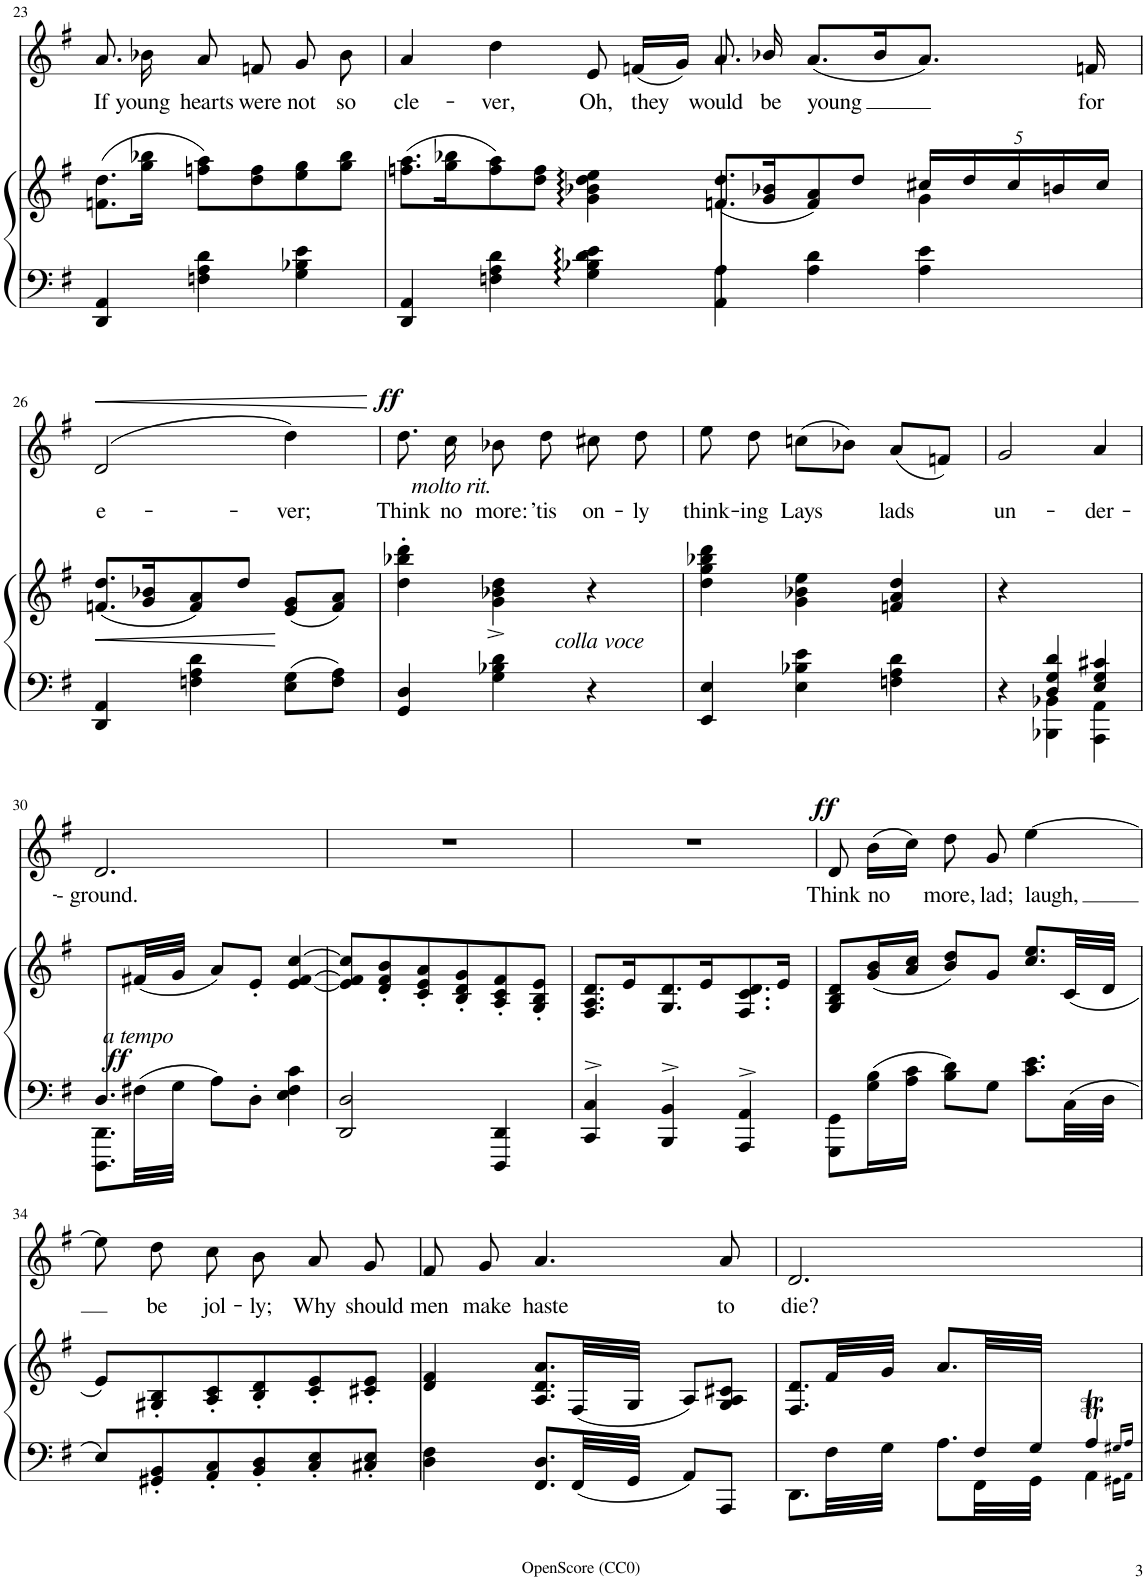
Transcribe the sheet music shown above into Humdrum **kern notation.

**kern	**kern	**dynam	**kern	**text	**dynam
*part2	*part2	*part2	*part1	*part1	*part1
*staff3	*staff2	*staff2/3	*staff1	*staff1	*staff1
*I"Piano	*	*	*I"Voice	*	*
*I'Pno	*	*	*	*	*
!!LO:PB:g=z
*clefF4	*clefG2	*	*clefG2	*	*
*k[f#]	*k[f#]	*	*k[f#]	*	*
*M3/4	*M3/4	*	*M3/4	*	*
=23	=23	=23	=23	=23	=23
!	!	!	!	!LO:LY:b	!
4DD/ 4AA/	(8.fn\ 8.dd\L	.	8.a/	If	.
!	!	!	!	!LO:LY:b	!
.	16gg\ 16bb-X\Jk	.	16b-X\	young	.
!	!	!	!	!LO:LY:b	!
4Fn\ 4A\ 4d\	8ffn\ 8aa\L)	.	8a/	hearts	.
!	!	!	!	!LO:LY:b	!
.	8dd\ 8ff\	.	8fn/	were	.
!	!	!	!	!LO:LY:b	!
4G\ 4B-X\ 4e\	8ee\ 8gg\	.	8g/	not	.
!	!	!	!	!LO:LY:b	!
.	8gg\ 8bb-\J	.	8b-\	so	.
=24	=24	=24	=24	=24	=24
!	!	!	!	!LO:LY:b	!
4DD/ 4AA/	(8.ffn\ 8.aa\L	.	4a/	cle-	.
.	16gg\ 16bb-X\K	.	.	.	.
!	!	!	!	!LO:LY:b	!
4Fn\ 4A\ 4d\	8ff\ 8aa\)	.	4dd\	-ver,	.
.	8dd\ 8ff\J	.	.	.	.
!	!	!	!	!LO:LY:b	!
4G\ 4B-X\ 4d\ 4e\	4g\ 4b-X\ 4dd\ 4ee\	.	8e/	Oh,	.
!	!	!	!	!LO:LY:b	!
.	.	.	(16fn/LL	they	.
.	.	.	16g/JJ)	.	.
=25	=25	=25	=25	=25	=25
*	*^	*	*	*	*
!	!	!	!	!	!LO:LY:b	!
4AA\ 4A\	(8.fn/ 8.dd/L	2ryy	.	8.a/	would	.
!	!	!	!	!	!LO:LY:b	!
.	16g/ 16b-X/K	.	.	16b-X/	be	.
!	!	!	!	!	!LO:LY:b	!
4A\ 4d\	8f/ 8a/)	.	.	(8.a/L	young	.
.	8dd/J	.	.	.	.	.
.	.	.	.	16b-/K	.	.
*	*Xbrackettup	*	*	*	*	*
4A\ 4e\	20cc#X/LL	4g\	.	8.a/J)	.	.
.	20dd/	.	.	.	.	.
.	20cc#/	.	.	.	.	.
.	20bn/	.	.	.	.	.
!	!	!	!	!	!LO:LY:b	!
.	.	.	.	16fn/	for	.
.	20cc#/JJ	.	.	.	.	.
*	*v	*v	*	*	*	*
!!LO:LB:g=z
=26	=26	=26	=26	=26	=26
!	!	!LO:HP:b	!	!LO:LY:b	!LO:HP:b
4DD/ 4AA/	(8.fn/ 8.dd/L	<	(2d/	e-	<
.	16g/ 16b-X/K	.	.	.	.
4Fn\ 4A\ 4d\	8f/ 8a/)	.	.	.	.
.	8dd/J	.	.	.	.
!	!	!	!	!LO:LY:b	!
8E\ 8G\L	(8e/ 8g/L	[	4dd\)	-ver;	.
8F\ 8A\J	8f/ 8a/J)	.	.	.	.
.	.	.	.	.	[
=27	=27	=27	=27	=27	=27
!	!	!	!LO:TX:b:i:t=molto rit.	!	!
!	!	!	!	!LO:LY:b	!LO:DY:a
4GG/ 4D/	4dd\' 4bb-X\' 4ddd\'	.	8.dd\	Think	ff
!	!	!	!	!LO:LY:b	!
.	.	.	16cc\	no	.
!	!	!	!	!LO:LY:b	!
4G\ 4B-X\ 4d\	4g\^< 4b-X\^< 4dd\^<	.	8b-X\	more:	.
!	!	!	!	!LO:LY:b	!
.	.	.	8dd\	’tis	.
!	!LO:TX:b:i:t=colla voce	!	!	!	!
!	!	!	!	!LO:LY:b	!
4r	4r	.	8cc#X\	on-	.
!	!	!	!	!LO:LY:b	!
.	.	.	8dd\	-ly	.
=28	=28	=28	=28	=28	=28
!	!	!	!	!LO:LY:b	!
4EE/ 4E/	4dd\ 4gg\ 4bb-X\ 4ddd\	.	8ee\	think-	.
!	!	!	!	!LO:LY:b	!
.	.	.	8dd\	-ing	.
!	!	!	!	!LO:LY:b	!
4E\ 4B-X\ 4e\	4g\ 4b-X\ 4ee\	.	(8ccn\L	Lays	.
.	.	.	8b-X\J)	.	.
!	!	!	!	!LO:LY:b	!
4Fn\ 4A\ 4d\	4fn/ 4a/ 4dd/	.	(8a/L	lads	.
.	.	.	8fn/J)	.	.
=29	=29	=29	=29	=29	=29
*^	*	*	*	*	*
!	!	!	!	!	!LO:LY:b	!
4ryy	4r	4r	.	2g/	un-	.
4D/ 4G/ 4d/	4BBB-X\ 4BB-X\	2ryy	.	.	.	.
!	!	!	!	!	!LO:LY:b	!
4E/ 4G/ 4c#X/	4AAA\ 4AA\	.	.	4a/	-der-	.
!!LO:LB:g=z
=30	=30	=30	=30	=30	=30	=30
!	!	!LO:TX:b:i:t=a tempo	!	!	!	!
!	!	!	!	!	!LO:LY:b	!
8.D/L	8.DDD\ 8.DD\L	8.ryy	.	2.d/	-- ground.	.
!	!	!	!LO:DY:b	!	!	!
2ryy	32F#X\LL	(<32f#X/LL	ff	.	.	.
.	32G\JJJ	32g/JJJ	.	.	.	.
.	8A\L	8a/L)	.	.	.	.
.	8D'\J	8e'/J	.	.	.	.
.	4E\ 4F#\ 4c\	[4e/ [4f#/ [4cc/	.	.	.	.
16ryy	.	.	.	.	.	.
*v	*v	*	*	*	*	*
=31	=31	=31	=31	=31	=31
2DD/ 2D/	8e/] 8f#/] 8cc/]L	.	2.r	.	.
.	8d/' 8f#/' 8b/'	.	.	.	.
.	8c/' 8e/' 8a/'	.	.	.	.
.	8B/' 8d/' 8g/'	.	.	.	.
4DDD/ 4DD/	8A/' 8c/' 8f#/'	.	.	.	.
.	8G/' 8B/' 8e/'J	.	.	.	.
=32	=32	=32	=32	=32	=32
4CC/^> 4C/^>	8.F#/ 8.A/ 8.d/L	.	2.r	.	.
.	16e/K	.	.	.	.
4BBB/^> 4BB/^>	8.G/ 8.d/	.	.	.	.
.	16e/K	.	.	.	.
4AAA/^> 4AA/^>	8.F#/ 8.c/ 8.d/	.	.	.	.
.	16e/Jk	.	.	.	.
=33	=33	=33	=33	=33	=33
!	!	!	!	!LO:LY:b	!LO:DY:a
8GGG\ 8GG\L	8G/ 8B/ 8d/L	.	8d/	Think	ff
!	!	!	!	!LO:LY:b	!
16G\ 16B\L	(<16g/ 16b/L	.	(16b\LL	no	.
16A\ 16c\JJ	16a/ 16cc/JJ	.	16cc\JJ)	.	.
!	!	!	!	!LO:LY:b	!
8B\ 8d\L	8b/ 8dd/L)	.	8dd\	more,	.
!	!	!	!	!LO:LY:b	!
8G\J	8g/J	.	8g/	lad;	.
!	!	!	!	!LO:LY:b	!
8.c\ 8.e\L	8.cc/ 8.ee/L	.	[4ee\	laugh,	.
32C\LL	(32c/LL	.	.	.	.
32D\JJJ	32d/JJJ	.	.	.	.
!!LO:LB:g=z
=34	=34	=34	=34	=34	=34
8E/L	8e/L)	.	8ee\]	.	.
!	!	!	!	!LO:LY:b	!
8GG#X/' 8BB/'	8G#X/' 8B/'	.	8dd\	be	.
!	!	!	!	!LO:LY:b	!
8AA/' 8C/'	8A/' 8c/'	.	8cc\	jol-	.
!	!	!	!	!LO:LY:b	!
8BB/' 8D/'	8B/' 8d/'	.	8b\	-ly;	.
!	!	!	!	!LO:LY:b	!
8C/' 8E/'	8c/' 8e/'	.	8a/	Why	.
!	!	!	!	!LO:LY:b	!
8C#X/' 8E/'J	8c#X/' 8e/'J	.	8g/	should	.
=35	=35	=35	=35	=35	=35
!	!	!	!	!LO:LY:b	!
4D\ 4F#\	4d/ 4f#/	.	8f#/	men	.
!	!	!	!	!LO:LY:b	!
.	.	.	8g/	make	.
!	!	!	!	!LO:LY:b	!
8.FF#/ 8.D/L	8.A/ 8.d/ 8.a/L	.	4.a/	haste	.
32FF#/LL	(32F#/LL	.	.	.	.
32GG/JJJ	32G/JJJ	.	.	.	.
8AA/L	8A/L)	.	.	.	.
!	!	!	!	!LO:LY:b	!
8AAA/J	8G/ 8A/ 8c#X/J	.	8a/	to	.
=36	=36	=36	=36	=36	=36
*^	*	*	*	*	*
!	!	!	!	!	!LO:LY:b	!
4..ryy	8.DD\L	8.F#/ 8.d/L	.	2.d/	die?	.
.	32F#\LL	32f#/LL	.	.	.	.
.	32G\JJJ	32g/JJJ	.	.	.	.
.	8.A\L	8.a/L	.	.	.	.
32F#/LL	32FF#\LL	4ryy	.	.	.	.
32G/JJJ	32GG\JJJ	.	.	.	.	.
4AT/	4AAT\	.	.	.	.	.
.	.	16ryy	.	.	.	.
16qG#X/LL	16qGG#X\LL	.	.	.	.	.
16qA/JJ	16qAA\JJ	.	.	.	.	.
*v	*v	*	*	*	*	*
=	=	=	=	=	=
*-	*-	*-	*-	*-	*-
